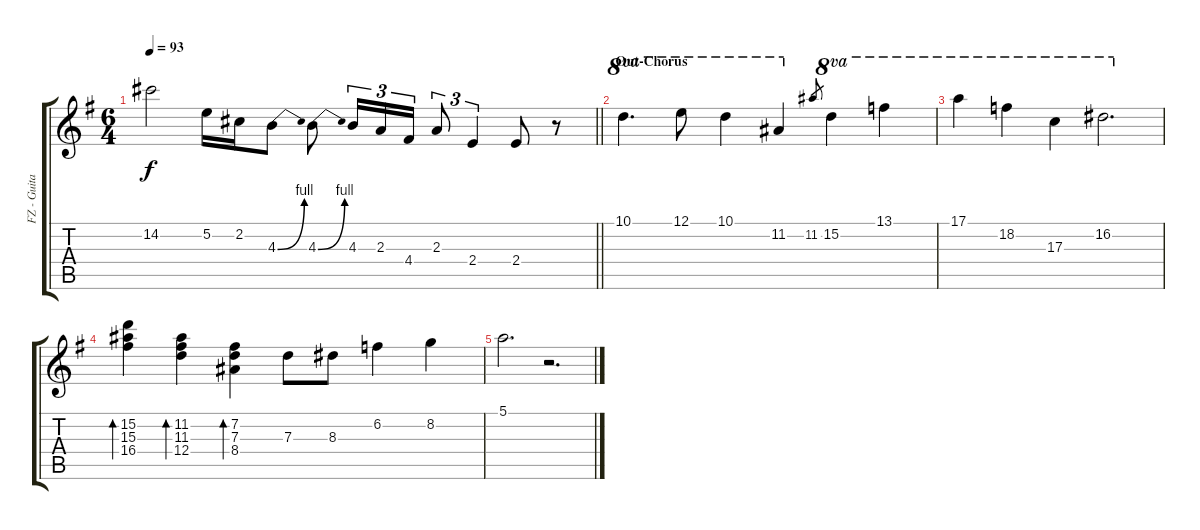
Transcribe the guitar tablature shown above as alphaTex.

\track ("FZ - Guitar" "FZ - Guita") {instrument electricguitarjazz}
\staff {score tabs}
\tuning (E4 B3 G3 D3 A2 E2) {hide}
\ts (6 4)
\tempo 93
\clef g2
\barLineRight lightlight
\ks g
14.2.2{dy f} 5.2.16 2.2.16 4.3{be (bend 0 0 60 4)}.8 4.3{be (bend 0 0 60 4)}.8 4.3.16{tu (3 2)} 2.3.16{tu (3 2)} 4.4.16{tu (3 2)} 2.3.8{tu (3 2)} 2.4.4{tu (3 2)} 2.4.8 r.8 |
\section ("" "Out-Chorus")
10.1.4{d ot 8va} 12.1.8{ot 8va} 10.1.4{ot 8va} 11.2.4{ot 8va} 11.2.8{gr} 15.2.4{ot 8va} 13.1.4{ot 8va} |
17.1.4{ot 8va} 18.2.4{ot 8va} 17.3.4{ot 8va} 16.2.2{d ot 8va} |
(15.2 15.3 16.4).4{bd 30} (11.2 11.3 12.4).4{bd 30} (7.2 7.3 8.4).4{bd 30} 7.3.8 8.3.8 6.2.4 8.2.4 |
5.1.2{d} r.2{d}
